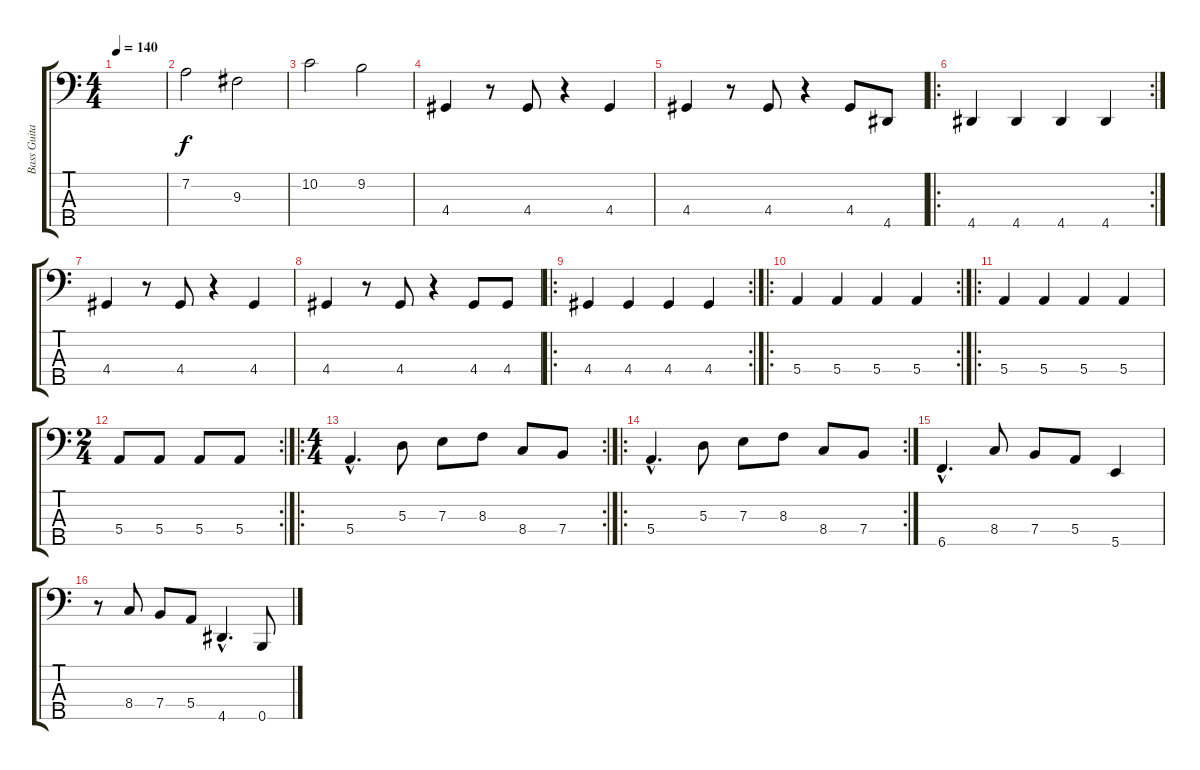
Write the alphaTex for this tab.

\track ("Bass Guitar" "Bass Guita") {instrument electricbassfinger}
\staff {score tabs}
\tuning (G2 D2 A1 E1 B0) {hide}
\ts (4 4)
\tempo 140
\clef f4
\ks c
|
7.2.2 9.3.2 |
10.2.2 9.2.2 |
4.4.4 r.8 4.4.8 r.4 4.4.4 |
4.4.4 r.8 4.4.8 r.4 4.4.8 4.5.8 |
\ro
\rc 2
4.5.4 4.5.4 4.5.4 4.5.4 |
4.4.4 r.8 4.4.8 r.4 4.4.4 |
4.4.4 r.8 4.4.8 r.4 4.4.8 4.4.8 |
\ro
\rc 2
4.4.4 4.4.4 4.4.4 4.4.4 |
\ro
\rc 2
5.4.4 5.4.4 5.4.4 5.4.4 |
\ro
5.4.4 5.4.4 5.4.4 5.4.4 |
\rc 2
\ts (2 4)
5.4.8 5.4.8 5.4.8 5.4.8 |
\ro
\rc 2
\ts (4 4)
5.4{hac}.4{d} 5.3.8 7.3.8 8.3.8 8.4.8 7.4.8 |
\ro
\rc 2
5.4{hac}.4{d} 5.3.8 7.3.8 8.3.8 8.4.8 7.4.8 |
6.5{hac}.4{d} 8.4.8 7.4.8 5.4.8 5.5.4 |
r.8 8.4.8 7.4.8 5.4.8 4.5{hac}.4{d} 0.5.8
